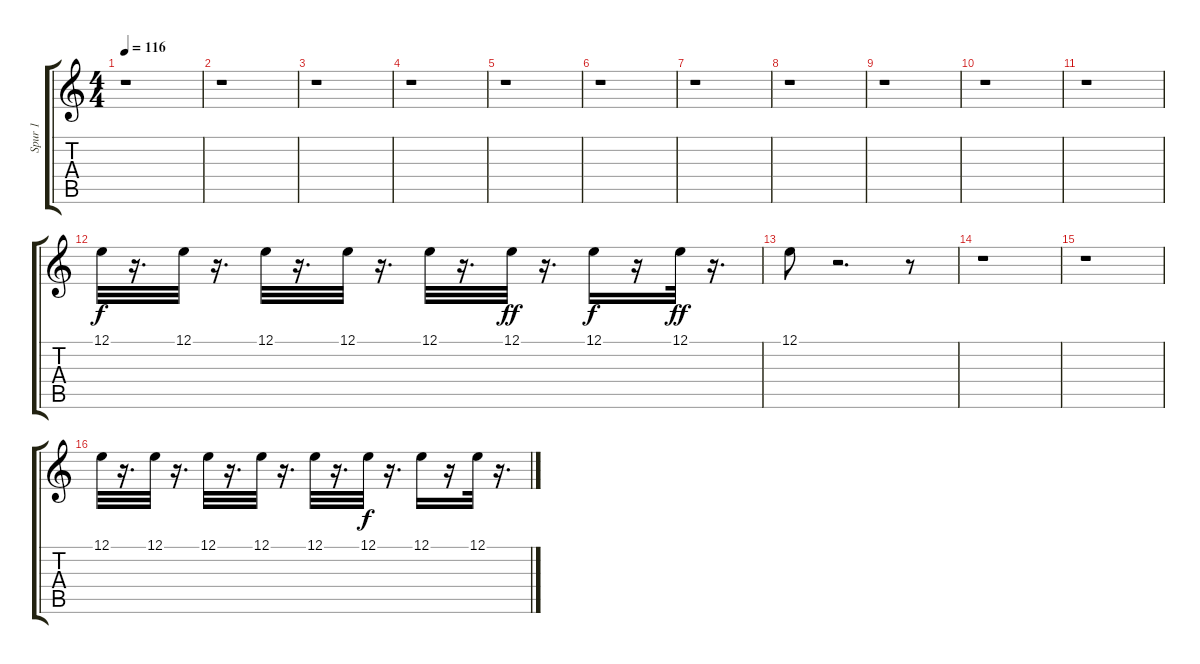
\track ("Spur 1" "Spur 1") {instrument electricpiano1}
\staff {score tabs}
\tuning (E4 B3 G3 D3 A2 E2) {hide}
\ts (4 4)
\tempo 116
\clef g2
\ks c
r.1{dy f} |
r.1 |
r.1 |
r.1 |
r.1 |
r.1 |
r.1 |
r.1 |
r.1 |
r.1 |
r.1 |
12.1.32 r.16{d} 12.1.32 r.16{d} 12.1.32 r.16{d} 12.1.32 r.16{d} 12.1.32 r.16{d} 12.1.32{dy ff} r.16{d} 12.1.16{dy f} r.16 12.1.32{dy ff} r.16{d} |
12.1.8 r.2{d} r.8 |
r.1 |
r.1 |
12.1.32 r.16{d} 12.1.32 r.16{d} 12.1.32 r.16{d} 12.1.32 r.16{d} 12.1.32 r.16{d} 12.1.32{dy f} r.16{d} 12.1.16 r.16 12.1.32 r.16{d}
